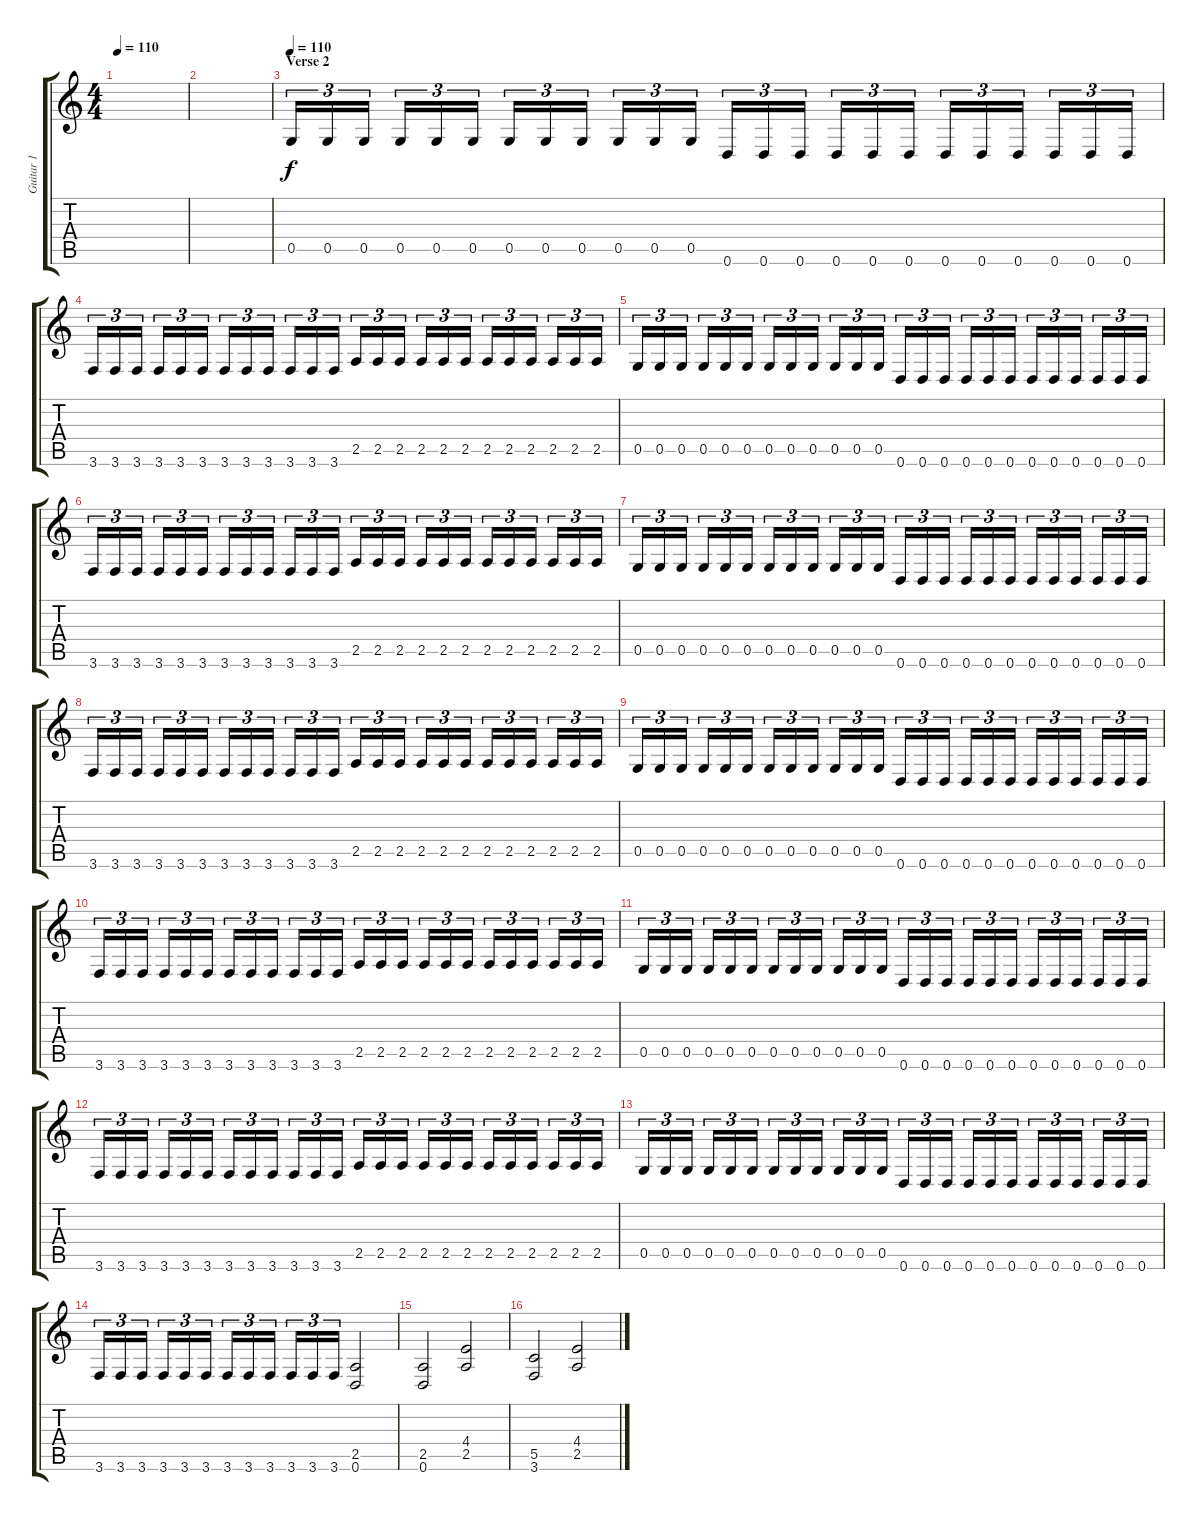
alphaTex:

\track ("Guitar 1" "Guitar 1") {instrument distortionguitar}
\staff {score tabs}
\tuning (D4 A3 F3 C3 G2 D2) {hide}
\ts (4 4)
\tempo 110
\clef g2
\ks c
|
|
\section ("" "Verse 2")
\tempo 110
0.5.16{tu (3 2)} 0.5.16{tu (3 2)} 0.5.16{tu (3 2)} 0.5.16{tu (3 2)} 0.5.16{tu (3 2)} 0.5.16{tu (3 2)} 0.5.16{tu (3 2)} 0.5.16{tu (3 2)} 0.5.16{tu (3 2)} 0.5.16{tu (3 2)} 0.5.16{tu (3 2)} 0.5.16{tu (3 2)} 0.6.16{tu (3 2)} 0.6.16{tu (3 2)} 0.6.16{tu (3 2)} 0.6.16{tu (3 2)} 0.6.16{tu (3 2)} 0.6.16{tu (3 2)} 0.6.16{tu (3 2)} 0.6.16{tu (3 2)} 0.6.16{tu (3 2)} 0.6.16{tu (3 2)} 0.6.16{tu (3 2)} 0.6.16{tu (3 2)} |
3.6.16{tu (3 2)} 3.6.16{tu (3 2)} 3.6.16{tu (3 2)} 3.6.16{tu (3 2)} 3.6.16{tu (3 2)} 3.6.16{tu (3 2)} 3.6.16{tu (3 2)} 3.6.16{tu (3 2)} 3.6.16{tu (3 2)} 3.6.16{tu (3 2)} 3.6.16{tu (3 2)} 3.6.16{tu (3 2)} 2.5.16{tu (3 2)} 2.5.16{tu (3 2)} 2.5.16{tu (3 2)} 2.5.16{tu (3 2)} 2.5.16{tu (3 2)} 2.5.16{tu (3 2)} 2.5.16{tu (3 2)} 2.5.16{tu (3 2)} 2.5.16{tu (3 2)} 2.5.16{tu (3 2)} 2.5.16{tu (3 2)} 2.5.16{tu (3 2)} |
0.5.16{tu (3 2)} 0.5.16{tu (3 2)} 0.5.16{tu (3 2)} 0.5.16{tu (3 2)} 0.5.16{tu (3 2)} 0.5.16{tu (3 2)} 0.5.16{tu (3 2)} 0.5.16{tu (3 2)} 0.5.16{tu (3 2)} 0.5.16{tu (3 2)} 0.5.16{tu (3 2)} 0.5.16{tu (3 2)} 0.6.16{tu (3 2)} 0.6.16{tu (3 2)} 0.6.16{tu (3 2)} 0.6.16{tu (3 2)} 0.6.16{tu (3 2)} 0.6.16{tu (3 2)} 0.6.16{tu (3 2)} 0.6.16{tu (3 2)} 0.6.16{tu (3 2)} 0.6.16{tu (3 2)} 0.6.16{tu (3 2)} 0.6.16{tu (3 2)} |
3.6.16{tu (3 2)} 3.6.16{tu (3 2)} 3.6.16{tu (3 2)} 3.6.16{tu (3 2)} 3.6.16{tu (3 2)} 3.6.16{tu (3 2)} 3.6.16{tu (3 2)} 3.6.16{tu (3 2)} 3.6.16{tu (3 2)} 3.6.16{tu (3 2)} 3.6.16{tu (3 2)} 3.6.16{tu (3 2)} 2.5.16{tu (3 2)} 2.5.16{tu (3 2)} 2.5.16{tu (3 2)} 2.5.16{tu (3 2)} 2.5.16{tu (3 2)} 2.5.16{tu (3 2)} 2.5.16{tu (3 2)} 2.5.16{tu (3 2)} 2.5.16{tu (3 2)} 2.5.16{tu (3 2)} 2.5.16{tu (3 2)} 2.5.16{tu (3 2)} |
0.5.16{tu (3 2)} 0.5.16{tu (3 2)} 0.5.16{tu (3 2)} 0.5.16{tu (3 2)} 0.5.16{tu (3 2)} 0.5.16{tu (3 2)} 0.5.16{tu (3 2)} 0.5.16{tu (3 2)} 0.5.16{tu (3 2)} 0.5.16{tu (3 2)} 0.5.16{tu (3 2)} 0.5.16{tu (3 2)} 0.6.16{tu (3 2)} 0.6.16{tu (3 2)} 0.6.16{tu (3 2)} 0.6.16{tu (3 2)} 0.6.16{tu (3 2)} 0.6.16{tu (3 2)} 0.6.16{tu (3 2)} 0.6.16{tu (3 2)} 0.6.16{tu (3 2)} 0.6.16{tu (3 2)} 0.6.16{tu (3 2)} 0.6.16{tu (3 2)} |
3.6.16{tu (3 2)} 3.6.16{tu (3 2)} 3.6.16{tu (3 2)} 3.6.16{tu (3 2)} 3.6.16{tu (3 2)} 3.6.16{tu (3 2)} 3.6.16{tu (3 2)} 3.6.16{tu (3 2)} 3.6.16{tu (3 2)} 3.6.16{tu (3 2)} 3.6.16{tu (3 2)} 3.6.16{tu (3 2)} 2.5.16{tu (3 2)} 2.5.16{tu (3 2)} 2.5.16{tu (3 2)} 2.5.16{tu (3 2)} 2.5.16{tu (3 2)} 2.5.16{tu (3 2)} 2.5.16{tu (3 2)} 2.5.16{tu (3 2)} 2.5.16{tu (3 2)} 2.5.16{tu (3 2)} 2.5.16{tu (3 2)} 2.5.16{tu (3 2)} |
0.5.16{tu (3 2)} 0.5.16{tu (3 2)} 0.5.16{tu (3 2)} 0.5.16{tu (3 2)} 0.5.16{tu (3 2)} 0.5.16{tu (3 2)} 0.5.16{tu (3 2)} 0.5.16{tu (3 2)} 0.5.16{tu (3 2)} 0.5.16{tu (3 2)} 0.5.16{tu (3 2)} 0.5.16{tu (3 2)} 0.6.16{tu (3 2)} 0.6.16{tu (3 2)} 0.6.16{tu (3 2)} 0.6.16{tu (3 2)} 0.6.16{tu (3 2)} 0.6.16{tu (3 2)} 0.6.16{tu (3 2)} 0.6.16{tu (3 2)} 0.6.16{tu (3 2)} 0.6.16{tu (3 2)} 0.6.16{tu (3 2)} 0.6.16{tu (3 2)} |
3.6.16{tu (3 2)} 3.6.16{tu (3 2)} 3.6.16{tu (3 2)} 3.6.16{tu (3 2)} 3.6.16{tu (3 2)} 3.6.16{tu (3 2)} 3.6.16{tu (3 2)} 3.6.16{tu (3 2)} 3.6.16{tu (3 2)} 3.6.16{tu (3 2)} 3.6.16{tu (3 2)} 3.6.16{tu (3 2)} 2.5.16{tu (3 2)} 2.5.16{tu (3 2)} 2.5.16{tu (3 2)} 2.5.16{tu (3 2)} 2.5.16{tu (3 2)} 2.5.16{tu (3 2)} 2.5.16{tu (3 2)} 2.5.16{tu (3 2)} 2.5.16{tu (3 2)} 2.5.16{tu (3 2)} 2.5.16{tu (3 2)} 2.5.16{tu (3 2)} |
0.5.16{tu (3 2)} 0.5.16{tu (3 2)} 0.5.16{tu (3 2)} 0.5.16{tu (3 2)} 0.5.16{tu (3 2)} 0.5.16{tu (3 2)} 0.5.16{tu (3 2)} 0.5.16{tu (3 2)} 0.5.16{tu (3 2)} 0.5.16{tu (3 2)} 0.5.16{tu (3 2)} 0.5.16{tu (3 2)} 0.6.16{tu (3 2)} 0.6.16{tu (3 2)} 0.6.16{tu (3 2)} 0.6.16{tu (3 2)} 0.6.16{tu (3 2)} 0.6.16{tu (3 2)} 0.6.16{tu (3 2)} 0.6.16{tu (3 2)} 0.6.16{tu (3 2)} 0.6.16{tu (3 2)} 0.6.16{tu (3 2)} 0.6.16{tu (3 2)} |
3.6.16{tu (3 2)} 3.6.16{tu (3 2)} 3.6.16{tu (3 2)} 3.6.16{tu (3 2)} 3.6.16{tu (3 2)} 3.6.16{tu (3 2)} 3.6.16{tu (3 2)} 3.6.16{tu (3 2)} 3.6.16{tu (3 2)} 3.6.16{tu (3 2)} 3.6.16{tu (3 2)} 3.6.16{tu (3 2)} 2.5.16{tu (3 2)} 2.5.16{tu (3 2)} 2.5.16{tu (3 2)} 2.5.16{tu (3 2)} 2.5.16{tu (3 2)} 2.5.16{tu (3 2)} 2.5.16{tu (3 2)} 2.5.16{tu (3 2)} 2.5.16{tu (3 2)} 2.5.16{tu (3 2)} 2.5.16{tu (3 2)} 2.5.16{tu (3 2)} |
0.5.16{tu (3 2)} 0.5.16{tu (3 2)} 0.5.16{tu (3 2)} 0.5.16{tu (3 2)} 0.5.16{tu (3 2)} 0.5.16{tu (3 2)} 0.5.16{tu (3 2)} 0.5.16{tu (3 2)} 0.5.16{tu (3 2)} 0.5.16{tu (3 2)} 0.5.16{tu (3 2)} 0.5.16{tu (3 2)} 0.6.16{tu (3 2)} 0.6.16{tu (3 2)} 0.6.16{tu (3 2)} 0.6.16{tu (3 2)} 0.6.16{tu (3 2)} 0.6.16{tu (3 2)} 0.6.16{tu (3 2)} 0.6.16{tu (3 2)} 0.6.16{tu (3 2)} 0.6.16{tu (3 2)} 0.6.16{tu (3 2)} 0.6.16{tu (3 2)} |
3.6.16{tu (3 2)} 3.6.16{tu (3 2)} 3.6.16{tu (3 2)} 3.6.16{tu (3 2)} 3.6.16{tu (3 2)} 3.6.16{tu (3 2)} 3.6.16{tu (3 2)} 3.6.16{tu (3 2)} 3.6.16{tu (3 2)} 3.6.16{tu (3 2)} 3.6.16{tu (3 2)} 3.6.16{tu (3 2)} (2.5 0.6).2 |
(2.5 0.6).2 (4.4 2.5).2 |
(5.5 3.6).2 (4.4 2.5).2
